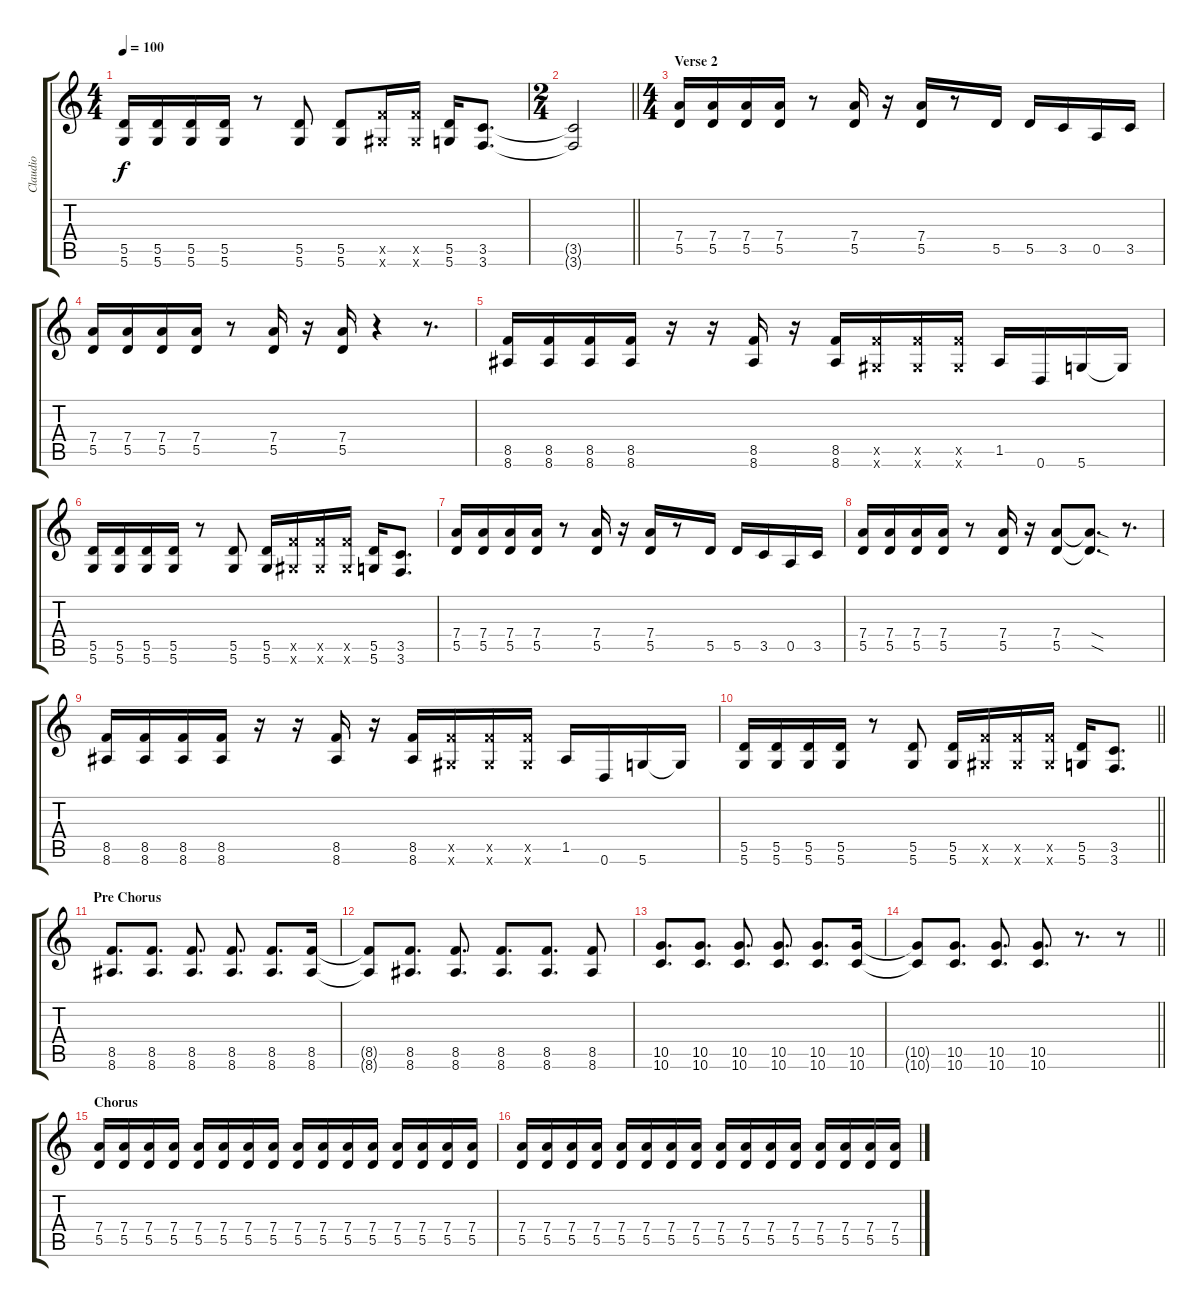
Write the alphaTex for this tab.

\track ("Claudio" "Claudio") {instrument distortionguitar}
\staff {score tabs}
\tuning (E4 B3 G3 D3 A2 D2) {hide}
\ts (4 4)
\tempo 100
\clef g2
\ks c
(5.5 5.6).16{dy f} (5.5 5.6).16 (5.5 5.6).16 (5.5 5.6).16 r.8 (5.5 5.6).8 (5.5 5.6).8 (8.5{x} 6.6{x}).16 (8.5{x} 6.6{x}).16 (5.5 5.6).16 (3.5 3.6).8{d} |
\ts (2 4)
\barLineRight lightlight
(3.5{t} 3.6{t}).2 |
\ts (4 4)
\section ("" "Verse 2")
(7.4 5.5).16{balance 8} (7.4 5.5).16 (7.4 5.5).16 (7.4 5.5).16 r.8 (7.4 5.5).16 r.16 (7.4 5.5).16 r.8 5.5.16 5.5.16 3.5.16 0.5.16 3.5.16 |
(7.4 5.5).16 (7.4 5.5).16 (7.4 5.5).16 (7.4 5.5).16 r.8 (7.4 5.5).16 r.16 (7.4 5.5).16 r.4 r.8{d} |
(8.5 8.6).16 (8.5 8.6).16 (8.5 8.6).16 (8.5 8.6).16 r.16 r.16 (8.5 8.6).16 r.16 (8.5 8.6).16 (8.5{x} 6.6{x}).16 (8.5{x} 6.6{x}).16 (8.5{x} 6.6{x}).16 1.5.16 0.6.16 5.6.16 5.6{t}.16 |
(5.5 5.6).16 (5.5 5.6).16 (5.5 5.6).16 (5.5 5.6).16 r.8 (5.5 5.6).8 (5.5 5.6).16 (8.5{x} 6.6{x}).16 (8.5{x} 6.6{x}).16 (8.5{x} 6.6{x}).16 (5.5 5.6).16 (3.5 3.6).8{d} |
(7.4 5.5).16 (7.4 5.5).16 (7.4 5.5).16 (7.4 5.5).16 r.8 (7.4 5.5).16 r.16 (7.4 5.5).16 r.8 5.5.16 5.5.16 3.5.16 0.5.16 3.5.16 |
(7.4 5.5).16 (7.4 5.5).16 (7.4 5.5).16 (7.4 5.5).16 r.8 (7.4 5.5).16 r.16 (7.4 5.5).8 (7.4{sod t} 5.5{sod t}).8{d} r.8{d} |
(8.5 8.6).16 (8.5 8.6).16 (8.5 8.6).16 (8.5 8.6).16 r.16 r.16 (8.5 8.6).16 r.16 (8.5 8.6).16 (8.5{x} 6.6{x}).16 (8.5{x} 6.6{x}).16 (8.5{x} 6.6{x}).16 1.5.16 0.6.16 5.6.16 5.6{t}.16 |
\barLineRight lightlight
(5.5 5.6).16 (5.5 5.6).16 (5.5 5.6).16 (5.5 5.6).16 r.8 (5.5 5.6).8 (5.5 5.6).16 (8.5{x} 6.6{x}).16 (8.5{x} 6.6{x}).16 (8.5{x} 6.6{x}).16 (5.5 5.6).16 (3.5 3.6).8{d} |
\section ("" "Pre Chorus")
(8.5 8.6).8{d} (8.5 8.6).8{d} (8.5 8.6).8{d} (8.5 8.6).8{d} (8.5 8.6).8{d} (8.5 8.6).16 |
(8.5{t} 8.6{t}).8 (8.5 8.6).8{d} (8.5 8.6).8{d} (8.5 8.6).8{d} (8.5 8.6).8{d} (8.5 8.6).8 |
(10.5 10.6).8{d} (10.5 10.6).8{d} (10.5 10.6).8{d} (10.5 10.6).8{d} (10.5 10.6).8{d} (10.5 10.6).16 |
\barLineRight lightlight
(10.5{t} 10.6{t}).8 (10.5 10.6).8{d} (10.5 10.6).8{d} (10.5 10.6).8{d} r.8{d} r.8 |
\section ("" "Chorus")
(7.4 5.5).16{volume 9} (7.4 5.5).16 (7.4 5.5).16 (7.4 5.5).16 (7.4 5.5).16 (7.4 5.5).16 (7.4 5.5).16 (7.4 5.5).16 (7.4 5.5).16 (7.4 5.5).16 (7.4 5.5).16 (7.4 5.5).16 (7.4 5.5).16 (7.4 5.5).16 (7.4 5.5).16 (7.4 5.5).16 |
(7.4 5.5).16 (7.4 5.5).16 (7.4 5.5).16 (7.4 5.5).16 (7.4 5.5).16 (7.4 5.5).16 (7.4 5.5).16 (7.4 5.5).16 (7.4 5.5).16 (7.4 5.5).16 (7.4 5.5).16 (7.4 5.5).16 (7.4 5.5).16 (7.4 5.5).16 (7.4 5.5).16 (7.4 5.5).16
